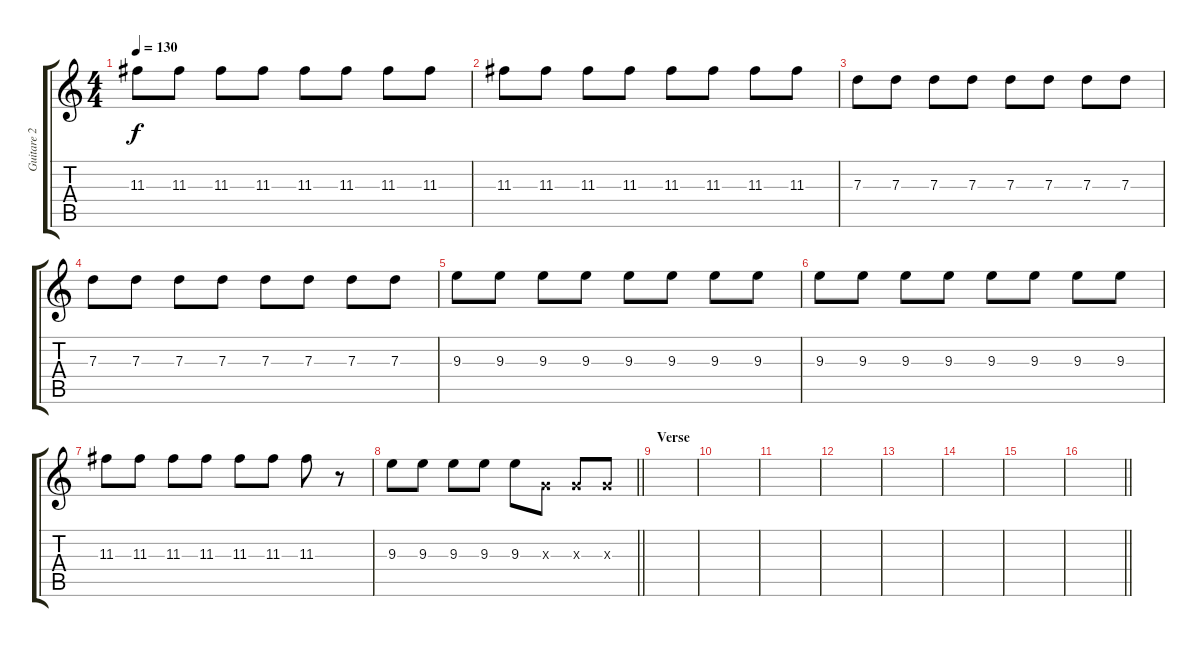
\track ("Guitare 2" "Guitare 2") {instrument distortionguitar}
\staff {score tabs}
\tuning (E4 B3 G3 D3 A2 E2) {hide}
\ts (4 4)
\tempo 130
\clef g2
\ks c
11.3.8{dy f} 11.3.8 11.3.8 11.3.8 11.3.8 11.3.8 11.3.8 11.3.8 |
11.3.8 11.3.8 11.3.8 11.3.8 11.3.8 11.3.8 11.3.8 11.3.8 |
7.3.8 7.3.8 7.3.8 7.3.8 7.3.8 7.3.8 7.3.8 7.3.8 |
7.3.8 7.3.8 7.3.8 7.3.8 7.3.8 7.3.8 7.3.8 7.3.8 |
9.3.8 9.3.8 9.3.8 9.3.8 9.3.8 9.3.8 9.3.8 9.3.8 |
9.3.8 9.3.8 9.3.8 9.3.8 9.3.8 9.3.8 9.3.8 9.3.8 |
11.3.8 11.3.8 11.3.8 11.3.8 11.3.8 11.3.8 11.3.8 r.8 |
\barLineRight lightlight
9.3.8 9.3.8 9.3.8 9.3.8 9.3.8 0.3{x}.8 0.3{x}.8 0.3{x}.8 |
\section ("" "Verse")
|
|
|
|
|
|
|
\barLineRight lightlight
